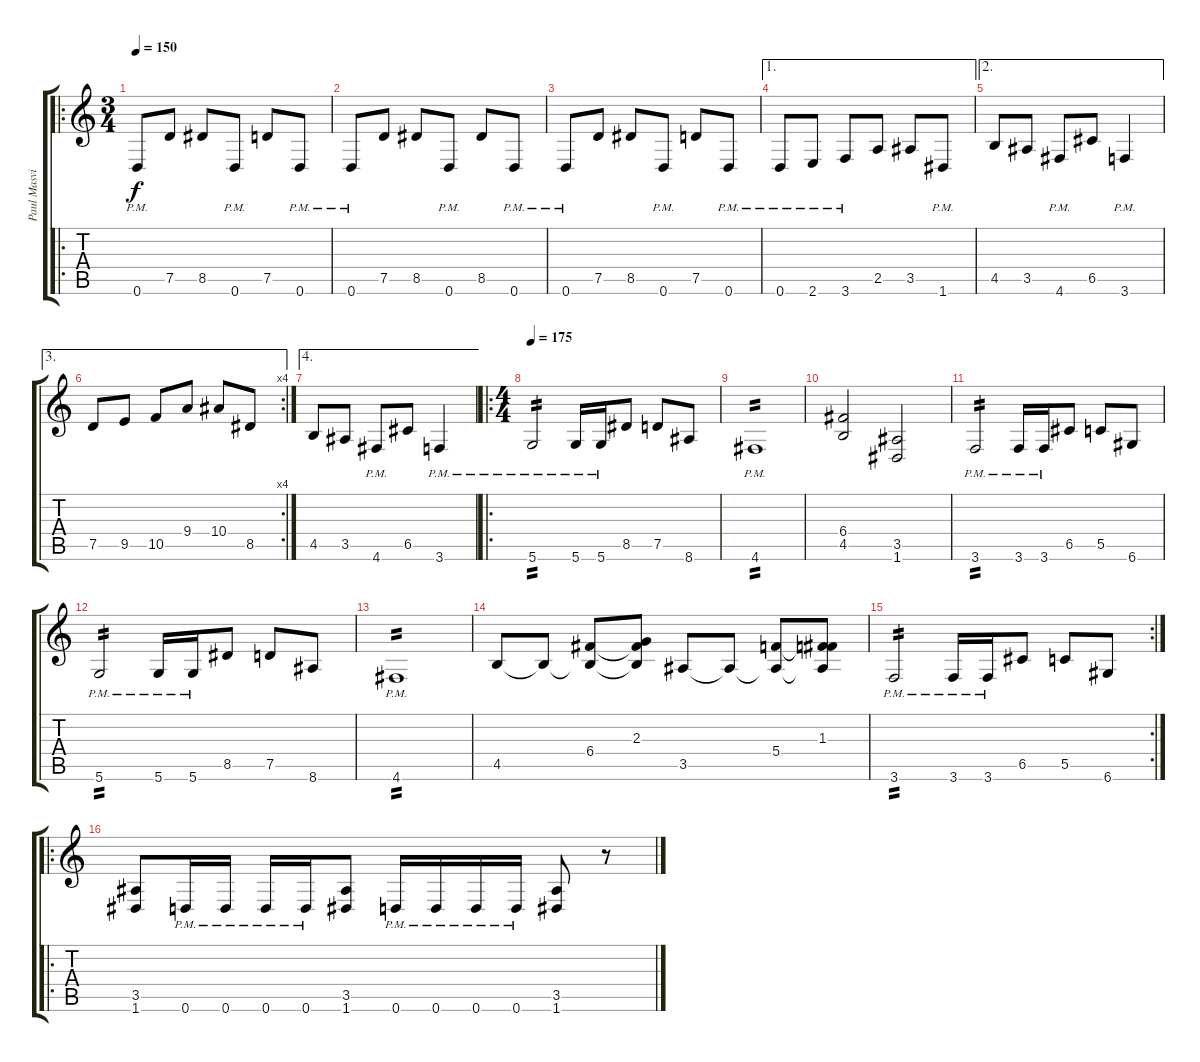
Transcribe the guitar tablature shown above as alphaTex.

\track ("Paul Masvidal" "Paul Masvi") {instrument distortionguitar}
\staff {score tabs}
\tuning (D4 A3 F3 C3 G2 D2) {hide}
\ro
\ts (3 4)
\section ("" "")
\tempo 150
\clef g2
\ks c
0.6{pm}.8{dy f} 7.5.8 8.5.8 0.6{pm}.8 7.5.8 0.6{pm}.8 |
0.6{pm}.8 7.5.8 8.5.8 0.6{pm}.8 8.5.8 0.6{pm}.8 |
0.6{pm}.8 7.5.8 8.5.8 0.6{pm}.8 7.5.8 0.6{pm}.8 |
\ae 1
0.6{pm}.8 2.6{pm}.8 3.6{pm}.8 2.5.8 3.5.8 1.6{pm}.8 |
\ae 2
4.5.8 3.5.8 4.6{pm}.8 6.5.8 3.6{pm}.4 |
\ae 3
\rc 4
7.5.8 9.5.8 10.5.8 9.4.8 10.4.8 8.5.8 |
\ae 4
4.5.8 3.5.8 4.6{pm}.8 6.5.8 3.6{pm}.4 |
\ro
\ts (4 4)
\section ("" "")
\tempo 175
5.6{pm}.2{tp 2} 5.6{pm}.16 5.6{pm}.16 8.5.8 7.5.8 8.6.8 |
4.6{pm}.1{tp 2} |
(6.4 4.5).2 (3.5 1.6).2 |
3.6{pm}.2{tp 2} 3.6{pm}.16 3.6{pm}.16 6.5.8 5.5.8 6.6.8 |
5.6{pm}.2{tp 2} 5.6{pm}.16 5.6{pm}.16 8.5.8 7.5.8 8.6.8 |
4.6{pm}.1{tp 2} |
4.5.8 4.5{t}.8 (6.4 4.5{t}).8 (2.3 6.4{t} 4.5{t}).8 3.5.8 3.5{t}.8 (5.4 3.5{t}).8 (1.3 5.4{t} 3.5{t}).8 |
\rc 2
3.6{pm}.2{tp 2} 3.6{pm}.16 3.6{pm}.16 6.5.8 5.5.8 6.6.8 |
\ro
\section ("" "")
(3.5 1.6).8 0.6{pm}.16 0.6{pm}.16 0.6{pm}.16 0.6{pm}.16 (3.5 1.6).8 0.6{pm}.16 0.6{pm}.16 0.6{pm}.16 0.6{pm}.16 (3.5 1.6).8 r.8
